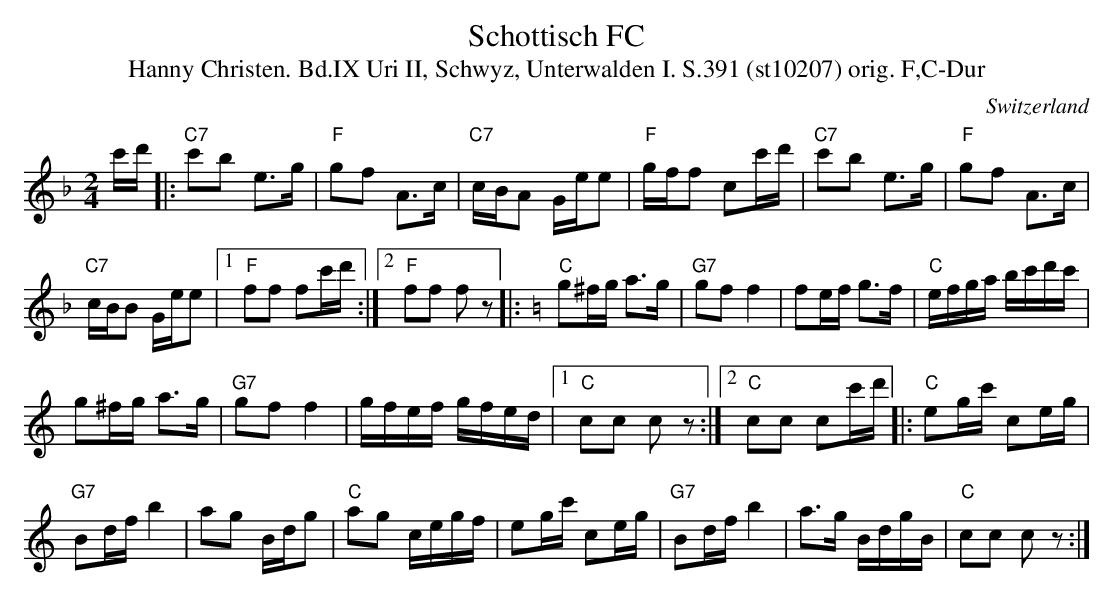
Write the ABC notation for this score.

X:1
T: Schottisch FC
T:Hanny Christen. Bd.IX Uri II, Schwyz, Unterwalden I. S.391 (st10207) orig. F,C-Dur
M:2/4
L:1/8
O:Switzerland
K:F major
c'/d'/ |: "C7"c'b e>g | "F"gf A>c | "C7"c/B/A G/e/e | "F"g/f/f cc'/d'/ | "C7"c'b e>g | "F"gf A>c |
"C7"c/B/B G/e/e |1 "F"ff fc'/d'/ :|2 "F"ff f z |: [K:C] "C"g^f/g/ a>g | "G7"gf f2 | fe/f/ g>f | [L:1/16] "C"efga bc'd'c' | [L:1/8]
g^f/g/ a>g | "G7"gf f2 | [L:1/16] gfef gfed |1 [L:1/8] "C"cc cz :|2 "C"cc cc'/d'/ |: "C"eg/c'/ ce/g/ |
"G7"Bd/f/ b2 | ag B/d/g | "C"ag c/e/g/f/ | eg/c'/ ce/g/ | "G7"Bd/f/ b2 | a>g B/d/g/B/ | "C"cc c z :|
